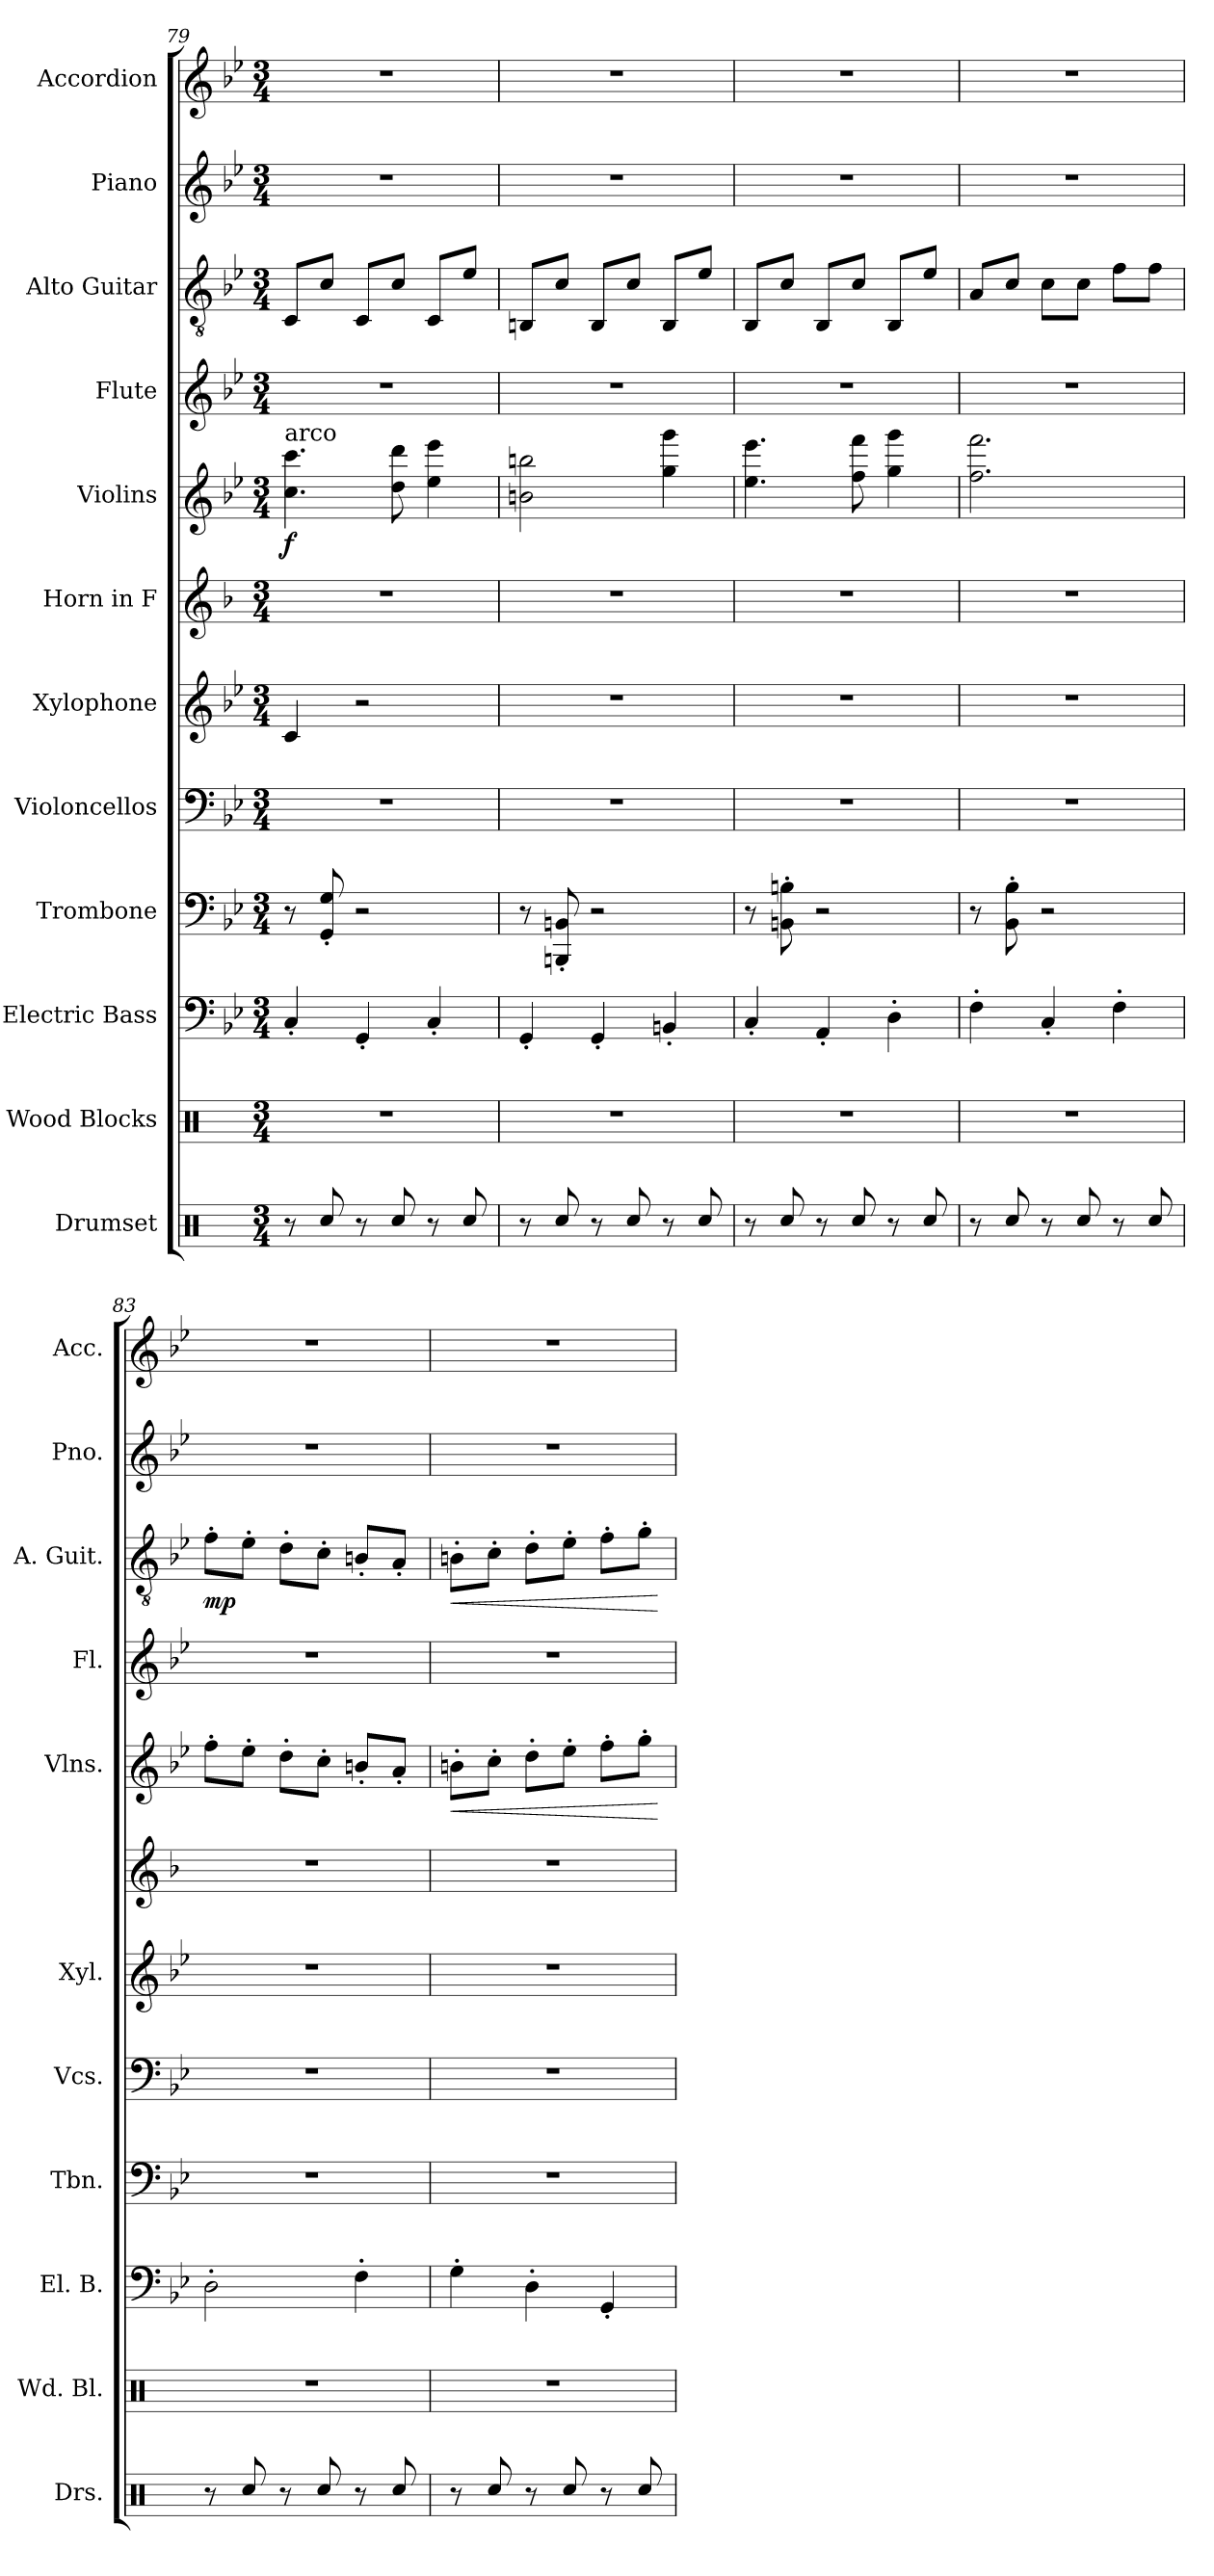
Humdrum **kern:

**kern	**kern	**kern	**kern	**kern	**kern	**kern	**kern	**dynam	**kern	**kern	**dynam	**kern	**kern
*part12	*part11	*part10	*part9	*part8	*part7	*part6	*part5	*part5	*part4	*part3	*part3	*part2	*part1
*staff12	*staff11	*staff10	*staff9	*staff8	*staff7	*staff6	*staff5	*staff5	*staff4	*staff3	*staff3	*staff2	*staff1
*I"Drumset	*I"Wood Blocks	*I"Electric Bass	*I"Trombone	*I"Violoncellos	*I"Xylophone	*I"Horn in F	*I"Violins	*	*I"Flute	*I"Alto Guitar	*	*I"Piano	*I"Accordion
*I'Drs.	*I'Wd. Bl.	*I'El. B.	*I'Tbn.	*I'Vcs.	*I'Xyl.	*	*I'Vlns.	*	*I'Fl.	*I'A. Guit.	*	*I'Pno.	*I'Acc.
!!LO:PB:g=z
*clefX	*clefX	*clefF4	*clefF4	*clefF4	*clefG2	*clefG2	*clefG2	*	*clefG2	*clefGv2	*	*clefG2	*clefG2
*	*	*ITrd7c12	*	*	*ITrd-7c-12	*ITrd4c7	*	*	*	*	*	*	*
*k[]	*k[]	*k[b-e-]	*k[b-e-]	*k[b-e-]	*k[b-e-]	*k[b-e-]	*k[b-e-]	*	*k[b-e-]	*k[b-e-]	*	*k[b-e-]	*k[b-e-]
*M3/4	*M3/4	*M3/4	*M3/4	*M3/4	*M3/4	*M3/4	*M3/4	*	*M3/4	*M3/4	*	*M3/4	*M3/4
=79	=79	=79	=79	=79	=79	=79	=79	=79	=79	=79	=79	=79	=79
!	!	!	!	!	!	!	!LO:TX:a:t=arco	!	!	!	!	!	!
!	!	!	!	!	!	!	!	!LO:DY:b	!	!	!	!	!
8r	2.r	4CC'/	8r	2.r	4cc/	2.r	4.cc\ 4.ccc\	f	2.r	8C/L	.	2.r	2.r
8Rcc/	.	.	8GG/' 8G/'	.	.	.	.	.	.	8c/J	.	.	.
8r	.	4GGG'/	2r	.	2r	.	.	.	.	8C/L	.	.	.
8Rcc/	.	.	.	.	.	.	8dd\ 8ddd\	.	.	8c/J	.	.	.
8r	.	4CC'/	.	.	.	.	4ee-\ 4eee-\	.	.	8C/L	.	.	.
8Rcc/	.	.	.	.	.	.	.	.	.	8e-/J	.	.	.
=80	=80	=80	=80	=80	=80	=80	=80	=80	=80	=80	=80	=80	=80
8r	2.r	4GGG'/	8r	2.r	2.r	2.r	2bn\ 2bbn\	.	2.r	8BBn/L	.	2.r	2.r
8Rcc/	.	.	8BBBn/' 8BBn/'	.	.	.	.	.	.	8c/J	.	.	.
8r	.	4GGG'/	2r	.	.	.	.	.	.	8BB/L	.	.	.
8Rcc/	.	.	.	.	.	.	.	.	.	8c/J	.	.	.
8r	.	4BBBn'/	.	.	.	.	4gg\ 4ggg\	.	.	8BB/L	.	.	.
8Rcc/	.	.	.	.	.	.	.	.	.	8e-/J	.	.	.
=81	=81	=81	=81	=81	=81	=81	=81	=81	=81	=81	=81	=81	=81
8r	2.r	4CC'/	8r	2.r	2.r	2.r	4.ee-\ 4.eee-\	.	2.r	8BB-/L	.	2.r	2.r
8Rcc/	.	.	8BBn\' 8Bn\'	.	.	.	.	.	.	8c/J	.	.	.
8r	.	4AAA'/	2r	.	.	.	.	.	.	8BB-/L	.	.	.
8Rcc/	.	.	.	.	.	.	8ff\ 8fff\	.	.	8c/J	.	.	.
8r	.	4DD'\	.	.	.	.	4gg\ 4ggg\	.	.	8BB-/L	.	.	.
8Rcc/	.	.	.	.	.	.	.	.	.	8e-/J	.	.	.
=82	=82	=82	=82	=82	=82	=82	=82	=82	=82	=82	=82	=82	=82
8r	2.r	4FF'\	8r	2.r	2.r	2.r	2.ff\ 2.fff\	.	2.r	8A/L	.	2.r	2.r
8Rcc/	.	.	8BB-\' 8B-\'	.	.	.	.	.	.	8c/J	.	.	.
8r	.	4CC'/	2r	.	.	.	.	.	.	8c\L	.	.	.
8Rcc/	.	.	.	.	.	.	.	.	.	8c\J	.	.	.
8r	.	4FF'\	.	.	.	.	.	.	.	8f\L	.	.	.
8Rcc/	.	.	.	.	.	.	.	.	.	8f\J	.	.	.
=83	=83	=83	=83	=83	=83	=83	=83	=83	=83	=83	=83	=83	=83
!	!	!	!	!	!	!	!	!	!	!	!LO:DY:b	!	!
8r	2.r	2DD'\	2.r	2.r	2.r	2.r	8ff'\L	.	2.r	8f'\L	mp	2.r	2.r
8Rcc/	.	.	.	.	.	.	8ee-'\J	.	.	8e-'\J	.	.	.
8r	.	.	.	.	.	.	8dd'\L	.	.	8d'\L	.	.	.
8Rcc/	.	.	.	.	.	.	8cc'\J	.	.	8c'\J	.	.	.
8r	.	4FF'\	.	.	.	.	8bn'/L	.	.	8Bn'/L	.	.	.
8Rcc/	.	.	.	.	.	.	8a'/J	.	.	8A'/J	.	.	.
!!LO:PB:g=z
=84	=84	=84	=84	=84	=84	=84	=84	=84	=84	=84	=84	=84	=84
!	!	!	!	!	!	!	!	!LO:HP:b	!	!	!LO:HP:b	!	!
8r	2.r	4GG'\	2.r	2.r	2.r	2.r	8bn'\L	<	2.r	8Bn'\L	<	2.r	2.r
8Rcc/	.	.	.	.	.	.	8cc'\J	.	.	8c'\J	.	.	.
8r	.	4DD'\	.	.	.	.	8dd'\L	.	.	8d'\L	.	.	.
8Rcc/	.	.	.	.	.	.	8ee-'\J	.	.	8e-'\J	.	.	.
8r	.	4GGG'/	.	.	.	.	8ff'\L	.	.	8f'\L	.	.	.
8Rcc/	.	.	.	.	.	.	8gg'\J	.	.	8g'\J	.	.	.
.	.	.	.	.	.	.	.	[	.	.	[	.	.
=	=	=	=	=	=	=	=	=	=	=	=	=	=
*-	*-	*-	*-	*-	*-	*-	*-	*-	*-	*-	*-	*-	*-
